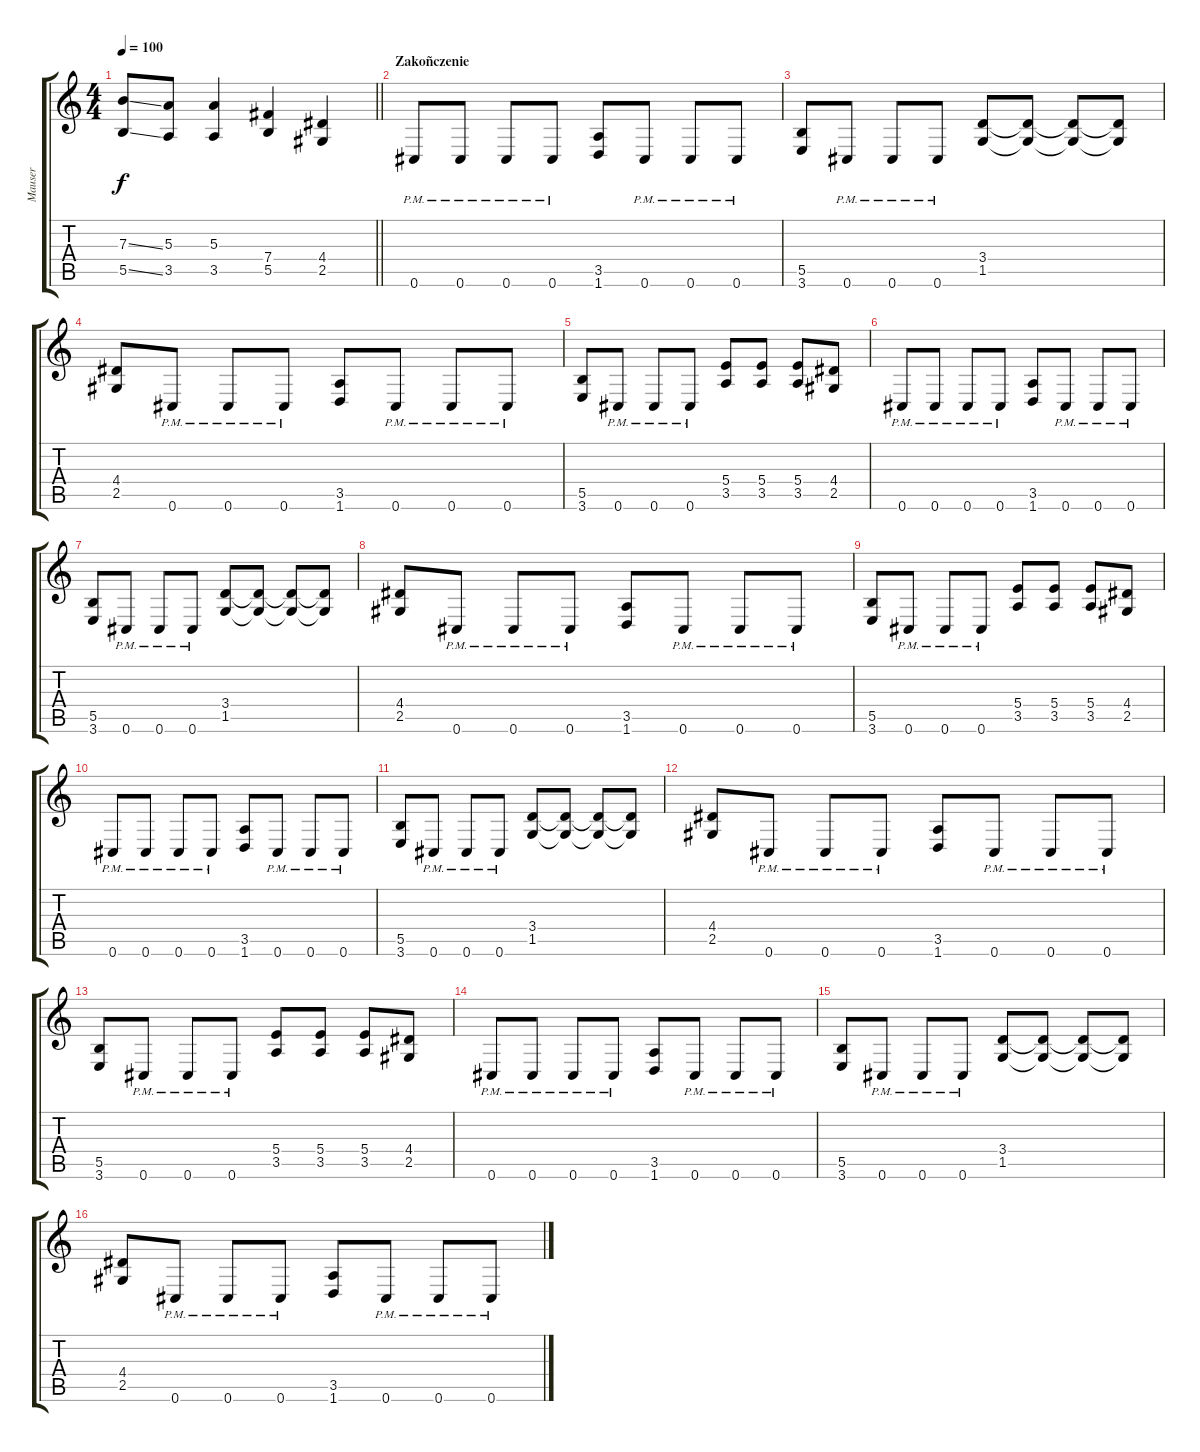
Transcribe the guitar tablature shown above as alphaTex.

\track ("Mauser" "Mauser") {instrument distortionguitar}
\staff {score tabs}
\tuning (Db4 Ab3 E3 B2 Gb2 Db2) {hide}
\ts (4 4)
\tempo 100
\clef g2
\barLineRight lightlight
\ks c
(7.3{ss} 5.5{ss}).8{dy f} (5.3 3.5).8 (5.3 3.5).4 (7.4 5.5).4 (4.4 2.5).4 |
\section ("" "Zakoñczenie")
0.6{pm}.8 0.6{pm}.8 0.6{pm}.8 0.6{pm}.8 (3.5 1.6).8 0.6{pm}.8 0.6{pm}.8 0.6{pm}.8 |
(5.5 3.6).8 0.6{pm}.8 0.6{pm}.8 0.6{pm}.8 (3.4 1.5).8 (3.4{t} 1.5{t}).8 (3.4{t} 1.5{t}).8 (3.4{t} 1.5{t}).8 |
(4.4 2.5).8 0.6{pm}.8 0.6{pm}.8 0.6{pm}.8 (3.5 1.6).8 0.6{pm}.8 0.6{pm}.8 0.6{pm}.8 |
(5.5 3.6).8 0.6{pm}.8 0.6{pm}.8 0.6{pm}.8 (5.4 3.5).8 (5.4 3.5).8 (5.4 3.5).8 (4.4 2.5).8 |
0.6{pm}.8 0.6{pm}.8 0.6{pm}.8 0.6{pm}.8 (3.5 1.6).8 0.6{pm}.8 0.6{pm}.8 0.6{pm}.8 |
(5.5 3.6).8 0.6{pm}.8 0.6{pm}.8 0.6{pm}.8 (3.4 1.5).8 (3.4{t} 1.5{t}).8 (3.4{t} 1.5{t}).8 (3.4{t} 1.5{t}).8 |
(4.4 2.5).8 0.6{pm}.8 0.6{pm}.8 0.6{pm}.8 (3.5 1.6).8 0.6{pm}.8 0.6{pm}.8 0.6{pm}.8 |
(5.5 3.6).8 0.6{pm}.8 0.6{pm}.8 0.6{pm}.8 (5.4 3.5).8 (5.4 3.5).8 (5.4 3.5).8 (4.4 2.5).8 |
0.6{pm}.8 0.6{pm}.8 0.6{pm}.8 0.6{pm}.8 (3.5 1.6).8 0.6{pm}.8 0.6{pm}.8 0.6{pm}.8 |
(5.5 3.6).8 0.6{pm}.8 0.6{pm}.8 0.6{pm}.8 (3.4 1.5).8 (3.4{t} 1.5{t}).8 (3.4{t} 1.5{t}).8 (3.4{t} 1.5{t}).8 |
(4.4 2.5).8 0.6{pm}.8 0.6{pm}.8 0.6{pm}.8 (3.5 1.6).8 0.6{pm}.8 0.6{pm}.8 0.6{pm}.8 |
(5.5 3.6).8 0.6{pm}.8 0.6{pm}.8 0.6{pm}.8 (5.4 3.5).8 (5.4 3.5).8 (5.4 3.5).8 (4.4 2.5).8 |
0.6{pm}.8 0.6{pm}.8 0.6{pm}.8 0.6{pm}.8 (3.5 1.6).8 0.6{pm}.8 0.6{pm}.8 0.6{pm}.8 |
(5.5 3.6).8 0.6{pm}.8 0.6{pm}.8 0.6{pm}.8 (3.4 1.5).8 (3.4{t} 1.5{t}).8 (3.4{t} 1.5{t}).8 (3.4{t} 1.5{t}).8 |
(4.4 2.5).8 0.6{pm}.8 0.6{pm}.8 0.6{pm}.8 (3.5 1.6).8 0.6{pm}.8 0.6{pm}.8 0.6{pm}.8
